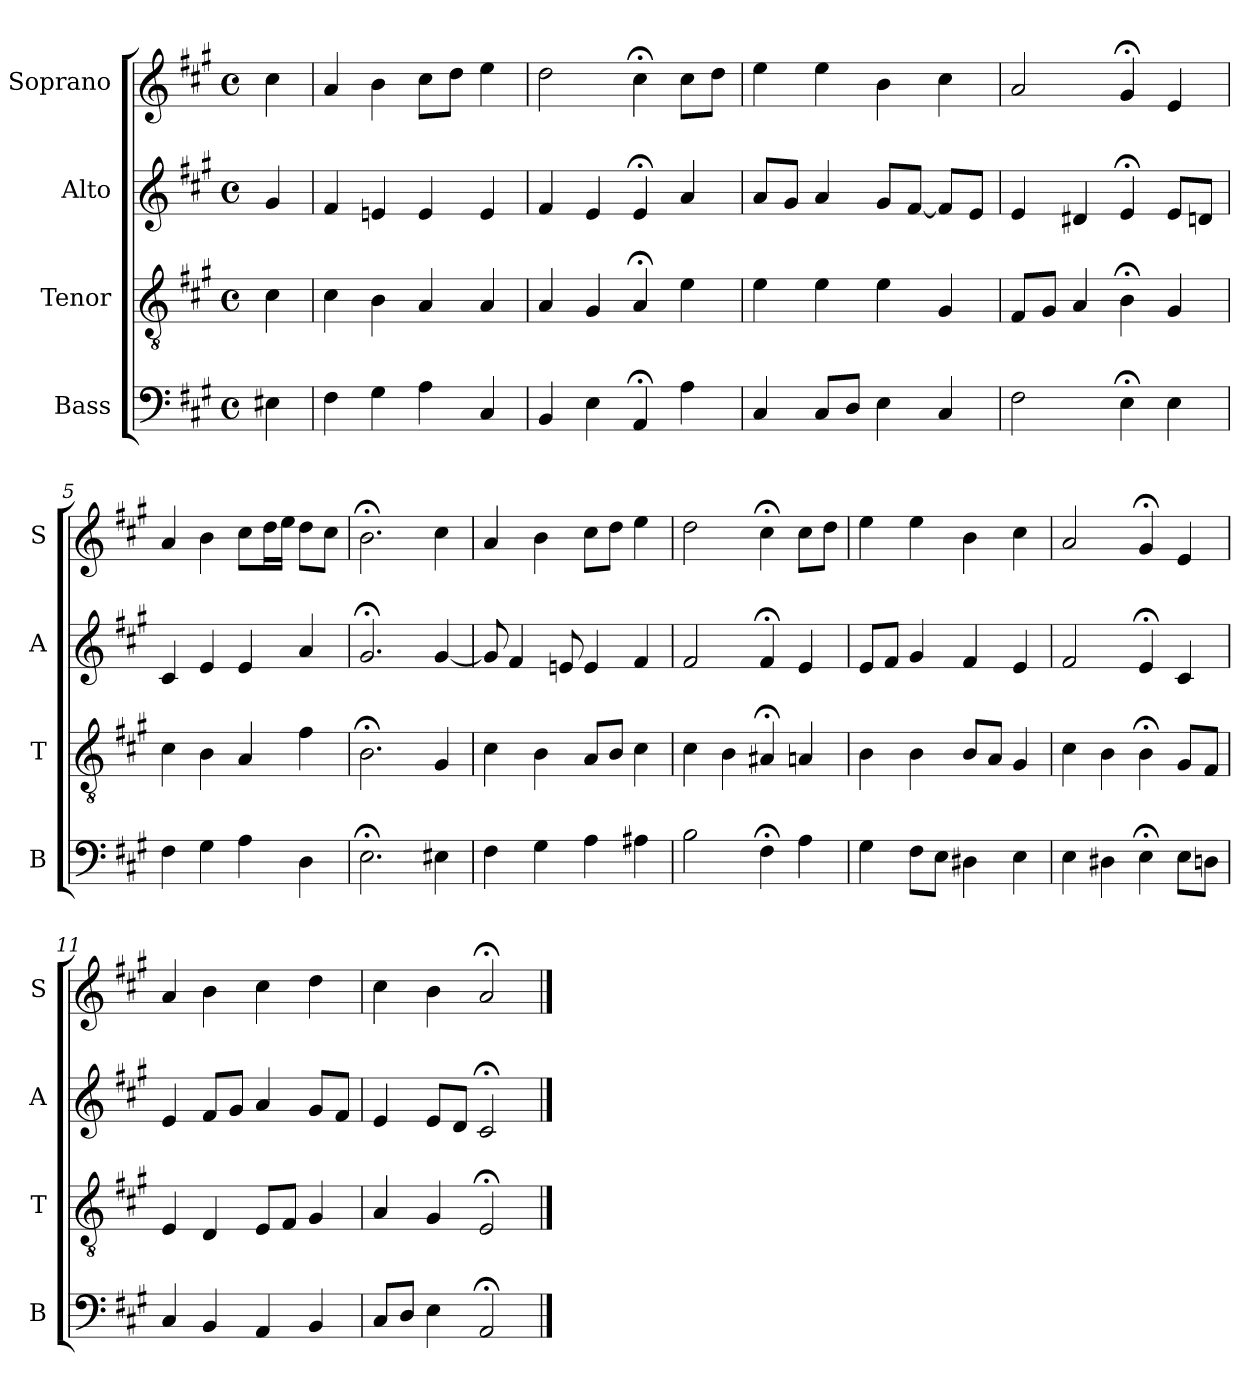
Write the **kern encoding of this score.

**kern	**kern	**kern	**kern
*part4	*part3	*part2	*part1
*staff4	*staff3	*staff2	*staff1
*I"Bass	*I"Tenor	*I"Alto	*I"Soprano
*I'B	*I'T	*I'A	*I'S
*clefF4	*clefGv2	*clefG2	*clefG2
*k[f#c#g#]	*k[f#c#g#]	*k[f#c#g#]	*k[f#c#g#]
*A:	*A:	*A:	*A:
*M4/4	*M4/4	*M4/4	*M4/4
*met(c)	*met(c)	*met(c)	*met(c)
*MM100	*MM100	*MM100	*MM100
=	=	=	=
4E#X	4c#	4g#	4cc#
=1	=1	=1	=1
4F#	4c#	4f#	4a
4G#	4B	4en	4b
4A	4A	4e	8cc#L
.	.	.	8ddJ
4C#	4A	4e	4ee
=2	=2	=2	=2
4BB	4A	4f#	2dd
4E	4G#	4e	.
4AA;<	4A;<	4e;<	4cc#;<
4A	4e	4a	8cc#L
.	.	.	8ddJ
=3	=3	=3	=3
4C#	4e	8aL	4ee
.	.	8g#J	.
8C#L	4e	4a	4ee
8DJ	.	.	.
4E	4e	8g#L	4b
.	.	[8f#J	.
4C#	4G#	8f#L]	4cc#
.	.	8eJ	.
=4	=4	=4	=4
2F#	8F#L	4e	2a
.	8G#J	.	.
.	4A	4d#X	.
4E;<	4B;<	4e;<	4g#;<
4E	4G#	8eL	4e
.	.	8dnJ	.
=5	=5	=5	=5
4F#	4c#	4c#	4a
4G#	4B	4ei	4b
4Ai	4A	4ei	8cc#L
.	.	.	16ddL
.	.	.	16eeJJ
4Di	4f#	4ai	8ddL
.	.	.	8cc#J
=6	=6	=6	=6
2.E;<	2.B;<	2.g#;<	2.b;<
4E#X	4G#	[4g#	4cc#
=7	=7	=7	=7
4F#	4c#	8g#]	4a
.	.	4f#	.
4G#	4B	.	4b
.	.	8en	.
4A	8AL	4e	8cc#L
.	8BJ	.	8ddJ
4A#X	4c#	4f#	4ee
=8	=8	=8	=8
2B	4c#	2f#	2dd
.	4B	.	.
4F#;<	4A#X;<	4f#;<	4cc#;<
4A	4An	4e	8cc#L
.	.	.	8ddJ
=9	=9	=9	=9
4G#	4B	8eL	4ee
.	.	8f#J	.
8F#L	4B	4g#	4ee
8EJ	.	.	.
4D#X	8BL	4f#	4b
.	8AJ	.	.
4E	4G#	4e	4cc#
=10	=10	=10	=10
4E	4c#	2f#	2a
4D#X	4B	.	.
4E;<	4B;<	4e;<	4g#;<
8EL	8G#L	4c#	4e
8DnJ	8F#J	.	.
=11	=11	=11	=11
4C#	4E	4e	4a
4BB	4D	8f#L	4b
.	.	8g#J	.
4AA	8EL	4a	4cc#
.	8F#J	.	.
4BB	4G#	8g#L	4dd
.	.	8f#J	.
=12	=12	=12	=12
8C#L	4A	4e	4cc#
8DJ	.	.	.
4E	4G#	8eL	4b
.	.	8dJ	.
2AA;<	2E;<	2c#;<	2a;<
==	==	==	==
*-	*-	*-	*-
